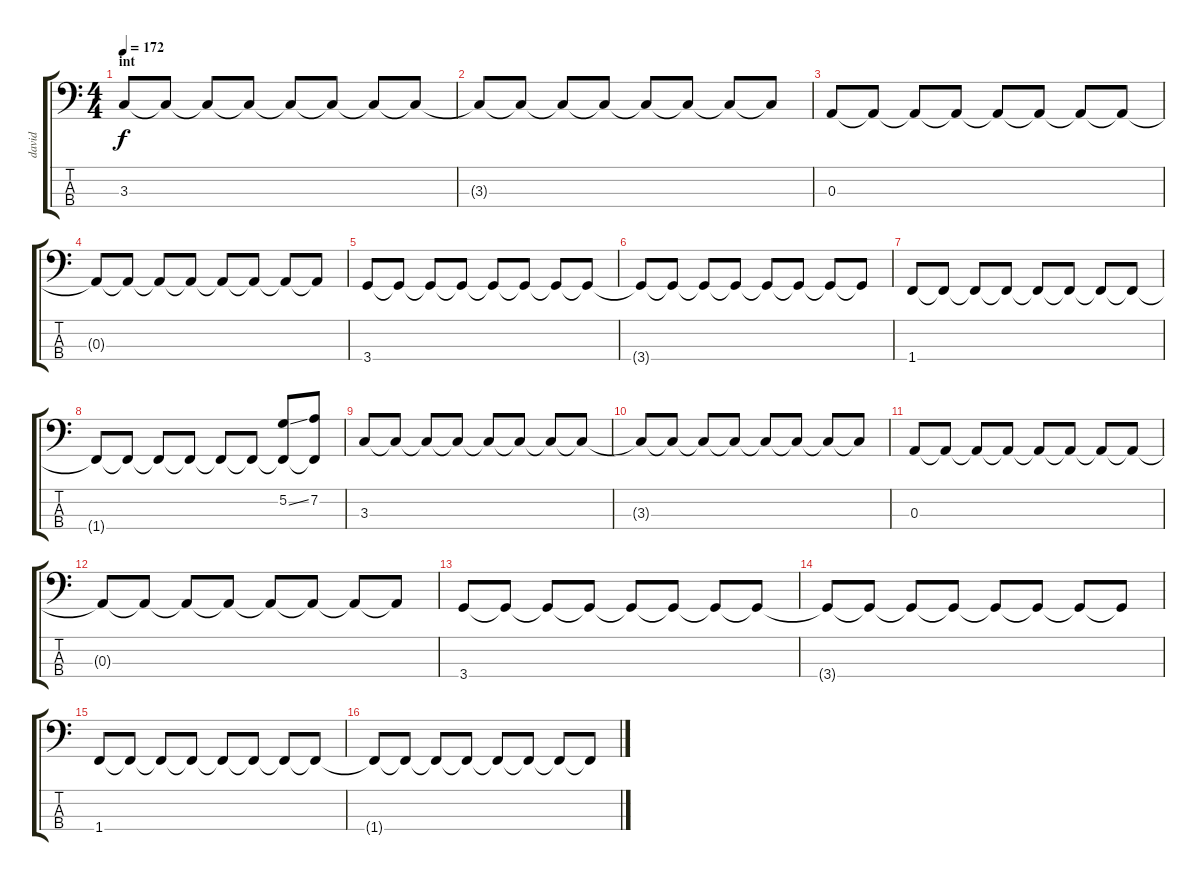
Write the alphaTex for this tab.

\track ("david" "david") {instrument electricbassfinger}
\staff {score tabs}
\tuning (G2 D2 A1 E1) {hide}
\ts (4 4)
\section ("" "int")
\tempo 172
\clef f4
\ks c
3.3.8{dy f} 3.3{t}.8 3.3{t}.8 3.3{t}.8 3.3{t}.8 3.3{t}.8 3.3{t}.8 3.3{t}.8 |
3.3{t}.8 3.3{t}.8 3.3{t}.8 3.3{t}.8 3.3{t}.8 3.3{t}.8 3.3{t}.8 3.3{t}.8 |
0.3.8 0.3{t}.8 0.3{t}.8 0.3{t}.8 0.3{t}.8 0.3{t}.8 0.3{t}.8 0.3{t}.8 |
0.3{t}.8 0.3{t}.8 0.3{t}.8 0.3{t}.8 0.3{t}.8 0.3{t}.8 0.3{t}.8 0.3{t}.8 |
3.4.8 3.4{t}.8 3.4{t}.8 3.4{t}.8 3.4{t}.8 3.4{t}.8 3.4{t}.8 3.4{t}.8 |
3.4{t}.8 3.4{t}.8 3.4{t}.8 3.4{t}.8 3.4{t}.8 3.4{t}.8 3.4{t}.8 3.4{t}.8 |
1.4.8 1.4{t}.8 1.4{t}.8 1.4{t}.8 1.4{t}.8 1.4{t}.8 1.4{t}.8 1.4{t}.8 |
1.4{t}.8 1.4{t}.8 1.4{t}.8 1.4{t}.8 1.4{t}.8 1.4{t}.8 (5.2{ss} 1.4{t}).8 (7.2 1.4{t}).8 |
3.3.8 3.3{t}.8 3.3{t}.8 3.3{t}.8 3.3{t}.8 3.3{t}.8 3.3{t}.8 3.3{t}.8 |
3.3{t}.8 3.3{t}.8 3.3{t}.8 3.3{t}.8 3.3{t}.8 3.3{t}.8 3.3{t}.8 3.3{t}.8 |
0.3.8 0.3{t}.8 0.3{t}.8 0.3{t}.8 0.3{t}.8 0.3{t}.8 0.3{t}.8 0.3{t}.8 |
0.3{t}.8 0.3{t}.8 0.3{t}.8 0.3{t}.8 0.3{t}.8 0.3{t}.8 0.3{t}.8 0.3{t}.8 |
3.4.8 3.4{t}.8 3.4{t}.8 3.4{t}.8 3.4{t}.8 3.4{t}.8 3.4{t}.8 3.4{t}.8 |
3.4{t}.8 3.4{t}.8 3.4{t}.8 3.4{t}.8 3.4{t}.8 3.4{t}.8 3.4{t}.8 3.4{t}.8 |
1.4.8 1.4{t}.8 1.4{t}.8 1.4{t}.8 1.4{t}.8 1.4{t}.8 1.4{t}.8 1.4{t}.8 |
1.4{t}.8 1.4{t}.8 1.4{t}.8 1.4{t}.8 1.4{t}.8 1.4{t}.8 1.4{t}.8 1.4{t}.8
